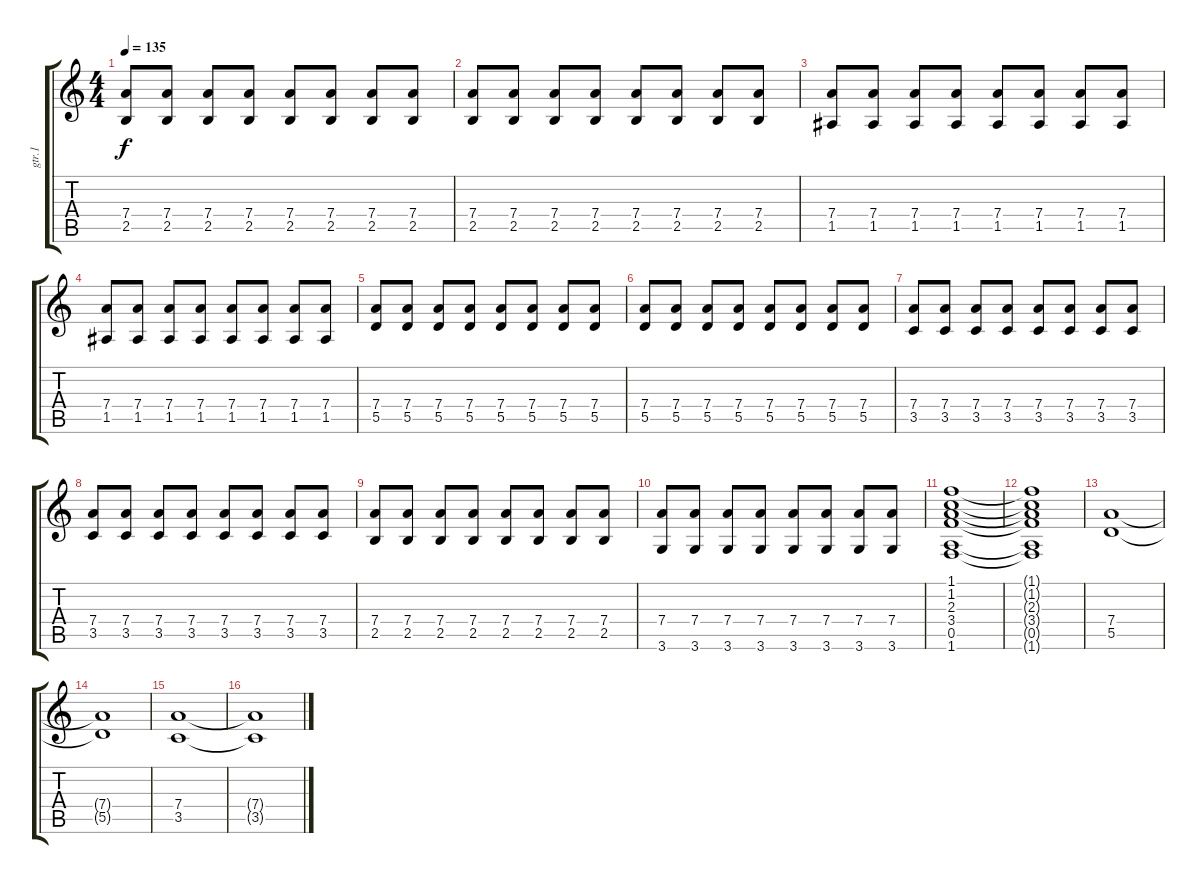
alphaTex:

\track ("gtr.1" "gtr.1") {instrument overdrivenguitar}
\staff {score tabs}
\tuning (E4 B3 G3 D3 A2 E2) {hide}
\ts (4 4)
\tempo 135
\clef g2
\ks c
(7.4 2.5).8{dy f} (7.4 2.5).8 (7.4 2.5).8 (7.4 2.5).8 (7.4 2.5).8 (7.4 2.5).8 (7.4 2.5).8 (7.4 2.5).8 |
(7.4 2.5).8 (7.4 2.5).8 (7.4 2.5).8 (7.4 2.5).8 (7.4 2.5).8 (7.4 2.5).8 (7.4 2.5).8 (7.4 2.5).8 |
(7.4 1.5).8 (7.4 1.5).8 (7.4 1.5).8 (7.4 1.5).8 (7.4 1.5).8 (7.4 1.5).8 (7.4 1.5).8 (7.4 1.5).8 |
(7.4 1.5).8 (7.4 1.5).8 (7.4 1.5).8 (7.4 1.5).8 (7.4 1.5).8 (7.4 1.5).8 (7.4 1.5).8 (7.4 1.5).8 |
(7.4 5.5).8 (7.4 5.5).8 (7.4 5.5).8 (7.4 5.5).8 (7.4 5.5).8 (7.4 5.5).8 (7.4 5.5).8 (7.4 5.5).8 |
(7.4 5.5).8 (7.4 5.5).8 (7.4 5.5).8 (7.4 5.5).8 (7.4 5.5).8 (7.4 5.5).8 (7.4 5.5).8 (7.4 5.5).8 |
(7.4 3.5).8 (7.4 3.5).8 (7.4 3.5).8 (7.4 3.5).8 (7.4 3.5).8 (7.4 3.5).8 (7.4 3.5).8 (7.4 3.5).8 |
(7.4 3.5).8 (7.4 3.5).8 (7.4 3.5).8 (7.4 3.5).8 (7.4 3.5).8 (7.4 3.5).8 (7.4 3.5).8 (7.4 3.5).8 |
(7.4 2.5).8 (7.4 2.5).8 (7.4 2.5).8 (7.4 2.5).8 (7.4 2.5).8 (7.4 2.5).8 (7.4 2.5).8 (7.4 2.5).8 |
(7.4 3.6).8 (7.4 3.6).8 (7.4 3.6).8 (7.4 3.6).8 (7.4 3.6).8 (7.4 3.6).8 (7.4 3.6).8 (7.4 3.6).8 |
(1.1 1.2 2.3 3.4 0.5 1.6).1 |
(1.1{t} 1.2{t} 2.3{t} 3.4{t} 0.5{t} 1.6{t}).1 |
(7.4 5.5).1 |
(7.4{t} 5.5{t}).1 |
(7.4 3.5).1 |
(7.4{t} 3.5{t}).1
